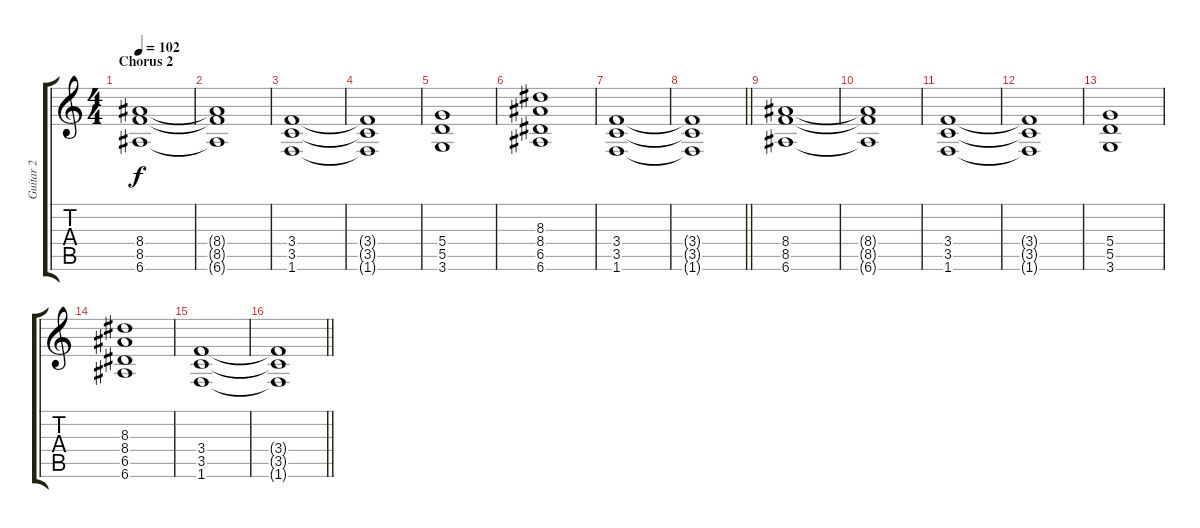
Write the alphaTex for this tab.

\track ("Guitar 2" "Guitar 2") {instrument overdrivenguitar}
\staff {score tabs}
\tuning (E4 B3 G3 D3 A2 E2) {hide}
\ts (4 4)
\section ("" "Chorus 2")
\tempo 102
\clef g2
\ks c
(8.4 8.5 6.6).1{dy f} |
(8.4{t} 8.5{t} 6.6{t}).1 |
(3.4 3.5 1.6).1 |
(3.4{t} 3.5{t} 1.6{t}).1 |
(5.4 5.5 3.6).1 |
(8.3 8.4 6.5 6.6).1 |
(3.4 3.5 1.6).1 |
\barLineRight lightlight
(3.4{t} 3.5{t} 1.6{t}).1 |
(8.4 8.5 6.6).1 |
(8.4{t} 8.5{t} 6.6{t}).1 |
(3.4 3.5 1.6).1 |
(3.4{t} 3.5{t} 1.6{t}).1 |
(5.4 5.5 3.6).1 |
(8.3 8.4 6.5 6.6).1 |
(3.4 3.5 1.6).1 |
\barLineRight lightlight
(3.4{t} 3.5{t} 1.6{t}).1
